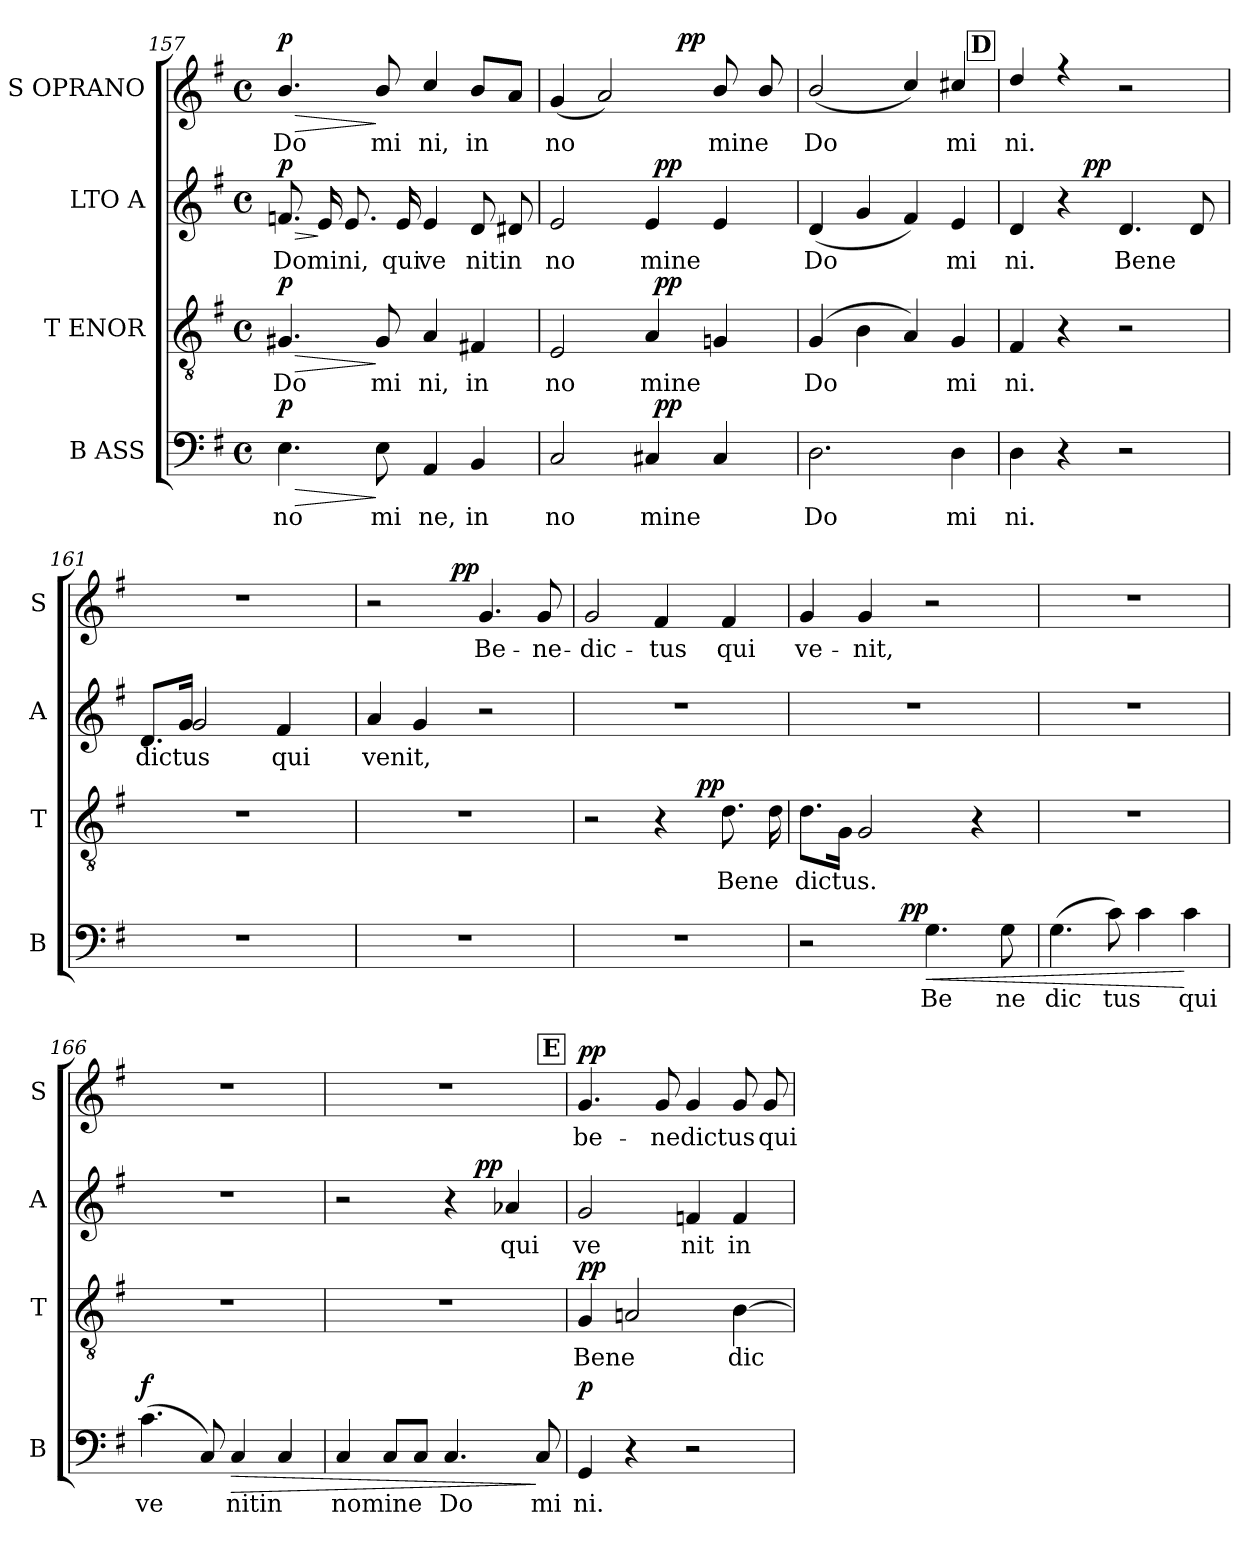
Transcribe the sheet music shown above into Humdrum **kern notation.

**kern	**text	**dynam	**kern	**text	**dynam	**kern	**text	**dynam	**kern	**text	**dynam
*part4	*part4	*part4	*part3	*part3	*part3	*part2	*part2	*part2	*part1	*part1	*part1
*staff4	*staff4	*staff4	*staff3	*staff3	*staff3	*staff2	*staff2	*staff2	*staff1	*staff1	*staff1
*I"B ASS	*	*	*I"T ENOR	*	*	*I"LTO  A	*	*	*I"S OPRANO	*	*
*I'B	*	*	*I'T	*	*	*I'A	*	*	*I'S	*	*
*clefF4	*	*	*clefGv2	*	*	*clefG2	*	*	*clefG2	*	*
*k[f#]	*	*	*k[f#]	*	*	*k[f#]	*	*	*k[f#]	*	*
*G:	*	*	*G:	*	*	*G:	*	*	*G:	*	*
*M4/4	*	*	*M4/4	*	*	*M4/4	*	*	*M4/4	*	*
*met(c)	*	*	*met(c)	*	*	*met(c)	*	*	*met(c)	*	*
=157	=157	=157	=157	=157	=157	=157	=157	=157	=157	=157	=157
!	!LO:LY:b:cj	!LO:HP:b	!	!LO:LY:b:cj	!LO:HP:b	!	!LO:LY:b	!LO:HP:b	!	!LO:LY:b:cj	!LO:HP:b
!	!	!LO:DY:n=1:a	!	!	!LO:DY:n=1:a	!	!	!LO:DY:n=1:a	!	!	!LO:DY:n=1:a
4.E\	no	> p	4.G#X/	Do	> p	8.fn/	Domini,	> p	4.b/	Do	> p
.	.	.	.	.	.	16e/	.	]	.	.	.
.	.	.	.	.	.	8.e/	.	.	.	.	.
!	!LO:LY:b:cj	!	!	!LO:LY:b:cj	!	!	!	!	!	!LO:LY:b:cj	!
8E\	mi	]	8G#/	mi	]	.	.	.	8b/	mi	]
!	!	!	!	!	!	!	!LO:LY:b:cj	!	!	!	!
.	.	.	.	.	.	16e/	qui	.	.	.	.
!	!LO:LY:b:cj	!	!	!LO:LY:b:cj	!	!	!LO:LY:b:cj	!	!	!LO:LY:b:cj	!
4AA/	ne,	.	4A/	ni,	.	4e/	ve	.	4cc/	ni,	.
!	!LO:LY:b:cj	!	!	!LO:LY:b:cj	!	!	!LO:LY:b:cj	!	!	!LO:LY:b:cj	!
4BB/	in	.	4F#X/	in	.	8d/	nitin	.	8b/L	in	.
.	.	.	.	.	.	8d#X/	.	.	8a/J	.	.
=158	=158	=158	=158	=158	=158	=158	=158	=158	=158	=158	=158
!	!LO:LY:b:cj	!	!	!LO:LY:b:cj	!	!	!LO:LY:b:cj	!	!	!LO:LY:b:cj	!
*^	*	*	*^	*	*	*^	*	*	*^	*	*
2C/	2ryy	no	.	2E/	2ryy	no	.	2e/	2ryy	no	.	(>4g/	2ryy	no	.
.	.	.	.	.	.	.	.	.	.	.	.	2a/)	.	.	.
!	!	!LO:LY:b:cj	!	!	!	!LO:LY:b:cj	!	!	!	!LO:LY:b:cj	!	!	!	!	!
4C#X/	64ryy	mine	.	4A/	64ryy	mine	.	4e/	64ryy	mine	.	.	16.ryy	.	.
!	!	!	!LO:DY:a	!	!	!	!LO:DY:a	!	!	!	!LO:DY:a	!	!	!	!
.	4ryy	.	pp	.	4ryy	.	pp	.	4ryy	.	pp	.	.	.	.
!	!	!	!	!	!	!	!	!	!	!	!	!	!	!	!LO:DY:a
.	.	.	.	.	.	.	.	.	.	.	.	.	4ryy	.	pp
!	!	!	!	!	!	!	!	!	!	!	!	!	!	!LO:LY:b:cj	!
4C#/	.	.	.	4Gn/	.	.	.	4e/	.	.	.	8b/	.	mine	.
.	8...ryy	.	.	.	8...ryy	.	.	.	8...ryy	.	.	.	.	.	.
.	.	.	.	.	.	.	.	.	.	.	.	.	8ryy	.	.
.	.	.	.	.	.	.	.	.	.	.	.	8b/	.	.	.
.	.	.	.	.	.	.	.	.	.	.	.	.	32ryy	.	.
!!LO:REH:place=s1:a:fs=12:t=D:qo=3.625
=159	=159	=159	=159	=159	=159	=159	=159	=159	=159	=159	=159	=159	=159	=159	=159
!	!	!LO:LY:b:cj	!	!	!	!LO:LY:b	!	!	!	!LO:LY:b	!	!	!	!LO:LY:b	!
*v	*v	*	*	*	*	*	*	*v	*v	*	*	*v	*v	*	*
*	*	*	*v	*v	*	*	*	*	*	*	*	*
2.D\	Do	.	(>4G/	Do	.	(<4d/	Do	.	(>2b/	Do	.
.	.	.	4B\	.	.	4g/	.	.	.	.	.
.	.	.	4A/)	.	.	4f#/)	.	.	4cc/)	.	.
!	!LO:LY:b:cj	!	!	!LO:LY:b:cj	!	!	!LO:LY:b:cj	!	!	!LO:LY:b:cj	!
4D\	mi	.	4G/	mi	.	4e/	mi	.	4cc#X/	mi	.
=160	=160	=160	=160	=160	=160	=160	=160	=160	=160	=160	=160
!	!LO:LY:b:cj	!	!	!LO:LY:b:cj	!	!	!LO:LY:b:cj	!	!	!LO:LY:b:cj	!
*	*	*	*	*	*	*^	*	*	*	*	*
4D\	ni.	.	4F#/	ni.	.	4d/	4ryy	ni.	.	4dd/	ni.	.
4r	.	.	4r	.	.	4r	16.ryy	.	.	4rff	.	.
!	!	!	!	!	!	!	!	!	!LO:DY:a	!	!	!
.	.	.	.	.	.	.	2ryy	.	pp	.	.	.
!	!	!	!	!	!	!	!	!LO:LY:b:cj	!	!	!	!
2r	.	.	2r	.	.	4.d/	.	Bene	.	2r	.	.
.	.	.	.	.	.	.	8ryy	.	.	.	.	.
.	.	.	.	.	.	8d/	.	.	.	.	.	.
.	.	.	.	.	.	.	32ryy	.	.	.	.	.
=161	=161	=161	=161	=161	=161	=161	=161	=161	=161	=161	=161	=161
!LO:N:vis=1	!	!	!LO:N:vis=1	!	!	!	!	!LO:LY:b	!	!LO:N:vis=1	!	!
1r	.	.	1r	.	.	8.d/L	8.ryy	dictus	.	1r	.	.
.	.	.	.	.	.	16g/J	2g/	.	.	.	.	.
.	.	.	.	.	.	16ryy	.	.	.	.	.	.
.	.	.	.	.	.	2ryy	.	.	.	.	.	.
!	!	!	!	!	!	!	!	!LO:LY:b:cj	!	!	!	!
.	.	.	.	.	.	.	4f#/	qui	.	.	.	.
.	.	.	.	.	.	8.ryy	.	.	.	.	.	.
.	.	.	.	.	.	.	16ryy	.	.	.	.	.
!!LO:PB:g=z
=162	=162	=162	=162	=162	=162	=162	=162	=162	=162	=162	=162	=162
!	!	!	!	!	!	!	!	!LO:LY:b	!	!	!	!
*	*	*	*	*	*	*v	*v	*	*	*^	*	*
1r	.	.	1r	.	.	4a/	venit,	.	2r	4ryy	.	.
.	.	.	.	.	.	4g/	.	.	.	8ryy	.	.
.	.	.	.	.	.	.	.	.	.	64ryy	.	.
!	!	!	!	!	!	!	!	!	!	!	!	!LO:DY:a
.	.	.	.	.	.	.	.	.	.	2ryy	.	pp
!	!	!	!	!	!	!	!	!	!	!	!LO:LY:b:cj	!
.	.	.	.	.	.	2r	.	.	4.g/	.	Be-	.
!	!	!	!	!	!	!	!	!	!	!	!LO:LY:b:cj	!
.	.	.	.	.	.	.	.	.	8g/	.	-ne-	.
.	.	.	.	.	.	.	.	.	.	16..ryy	.	.
=163	=163	=163	=163	=163	=163	=163	=163	=163	=163	=163	=163	=163
!	!	!	!	!	!	!	!	!	!	!	!LO:LY:b:cj	!
*	*	*	*^	*	*	*	*	*	*v	*v	*	*
1r	.	.	2r	2ryy	.	.	1r	.	.	2g/	-dic-	.
!	!	!	!	!	!	!	!	!	!	!	!LO:LY:b:cj	!
.	.	.	4r	8ryy	.	.	.	.	.	4f#/	-tus	.
.	.	.	.	32ryy	.	.	.	.	.	.	.	.
!	!	!	!	!	!	!LO:DY:a	!	!	!	!	!	!
.	.	.	.	4ryy	.	pp	.	.	.	.	.	.
!	!	!	!	!	!LO:LY:b:cj	!	!	!	!	!	!LO:LY:b:cj	!
.	.	.	8.d\	.	Bene	.	.	.	.	4f#/	qui	.
.	.	.	.	16.ryy	.	.	.	.	.	.	.	.
.	.	.	16d\	.	.	.	.	.	.	.	.	.
=164	=164	=164	=164	=164	=164	=164	=164	=164	=164	=164	=164	=164
!	!	!	!	!	!LO:LY:b	!	!	!	!	!	!LO:LY:b:cj	!
*^	*	*	*v	*v	*	*	*	*	*	*	*	*
2r	4ryy	.	.	8.d\L	dictus.	.	1r	.	.	4g/	ve-	.
.	.	.	.	16G\J	.	.	.	.	.	.	.	.
!	!	!	!	!	!	!	!	!	!	!	!LO:LY:b:cj	!
.	8ryy	.	.	2G/	.	.	.	.	.	4g/	-nit,	.
.	32ryy	.	.	.	.	.	.	.	.	.	.	.
!	!	!	!LO:DY:a	!	!	!	!	!	!	!	!	!
.	2ryy	.	pp	.	.	.	.	.	.	.	.	.
!	!	!LO:LY:b:cj	!LO:HP:b	!	!	!	!	!	!	!	!	!
4.G\	.	Be	<	.	.	.	.	.	.	2r	.	.
.	.	.	.	4r	.	.	.	.	.	.	.	.
!	!	!LO:LY:b:cj	!	!	!	!	!	!	!	!	!	!
8G\	.	ne	.	.	.	.	.	.	.	.	.	.
.	16.ryy	.	.	.	.	.	.	.	.	.	.	.
=165	=165	=165	=165	=165	=165	=165	=165	=165	=165	=165	=165	=165
!	!	!LO:LY:b	!	!	!	!	!	!	!	!	!	!
*v	*v	*	*	*	*	*	*	*	*	*	*	*
(>4.G\	dic	.	1r	.	.	1r	.	.	1r	.	.
!	!LO:LY:b	!	!	!	!	!	!	!	!	!	!
8c\)	tus	.	.	.	.	.	.	.	.	.	.
4c\	.	.	.	.	.	.	.	.	.	.	.
!	!LO:LY:b:cj	!	!	!	!	!	!	!	!	!	!
4c\	qui	[	.	.	.	.	.	.	.	.	.
=166	=166	=166	=166	=166	=166	=166	=166	=166	=166	=166	=166
!	!LO:LY:b:cj	!LO:DY:a	!	!	!	!	!	!	!	!	!
(>4.c\	ve	f	1r	.	.	1r	.	.	1r	.	.
8C/)	.	.	.	.	.	.	.	.	.	.	.
!	!LO:LY:b:cj	!LO:HP:b	!	!	!	!	!	!	!	!	!
4C/	nitin	>	.	.	.	.	.	.	.	.	.
4C/	.	.	.	.	.	.	.	.	.	.	.
!!LO:REH:place=s1:a:fs=12:t=E:qo=3.75
=167	=167	=167	=167	=167	=167	=167	=167	=167	=167	=167	=167
!	!LO:LY:b	!	!	!	!	!	!	!	!	!	!
*	*	*	*	*	*	*^	*	*	*	*	*
4C/	nomine	.	1r	.	.	2r	2ryy	.	.	1r	.	.
8C/L	.	.	.	.	.	.	.	.	.	.	.	.
8C/J	.	.	.	.	.	.	.	.	.	.	.	.
!	!LO:LY:b:cj	!	!	!	!	!	!	!	!	!	!	!
4.C/	Do	.	.	.	.	4r	8ryy	.	.	.	.	.
!	!	!	!	!	!	!	!	!	!LO:DY:a	!	!	!
.	.	.	.	.	.	.	4.ryy	.	pp	.	.	.
!	!	!	!	!	!	!	!	!LO:LY:b:cj	!	!	!	!
.	.	.	.	.	.	4a-X/	.	qui	.	.	.	.
!	!LO:LY:b:cj	!	!	!	!	!	!	!	!	!	!	!
8C/	mi	]	.	.	.	.	.	.	.	.	.	.
=168	=168	=168	=168	=168	=168	=168	=168	=168	=168	=168	=168	=168
!	!LO:LY:b:cj	!LO:DY:a	!	!LO:LY:b:cj	!LO:DY:a	!	!	!LO:LY:b:cj	!	!	!LO:LY:b:cj	!LO:DY:a
*	*	*	*	*	*	*v	*v	*	*	*	*	*
4GG/	ni.	p	4G/	Bene	pp	2g/	ve	.	4.g/	be-	pp
4r	.	.	2An/	.	.	.	.	.	.	.	.
!	!	!	!	!	!	!	!	!	!	!LO:LY:b	!
.	.	.	.	.	.	.	.	.	8g/	-nedictus	.
!	!	!	!	!	!	!	!LO:LY:b:cj	!	!	!	!
2r	.	.	.	.	.	4fn/	nit	.	4g/	.	.
!	!	!	!	!LO:LY:b	!	!	!LO:LY:b:cj	!	!	!	!
.	.	.	[>4B\	dic	.	4f/	in	.	8g/	.	.
!	!	!	!	!	!	!	!	!	!	!LO:LY:b:cj	!
.	.	.	.	.	.	.	.	.	8g/	qui	.
=	=	=	=	=	=	=	=	=	=	=	=
*-	*-	*-	*-	*-	*-	*-	*-	*-	*-	*-	*-
